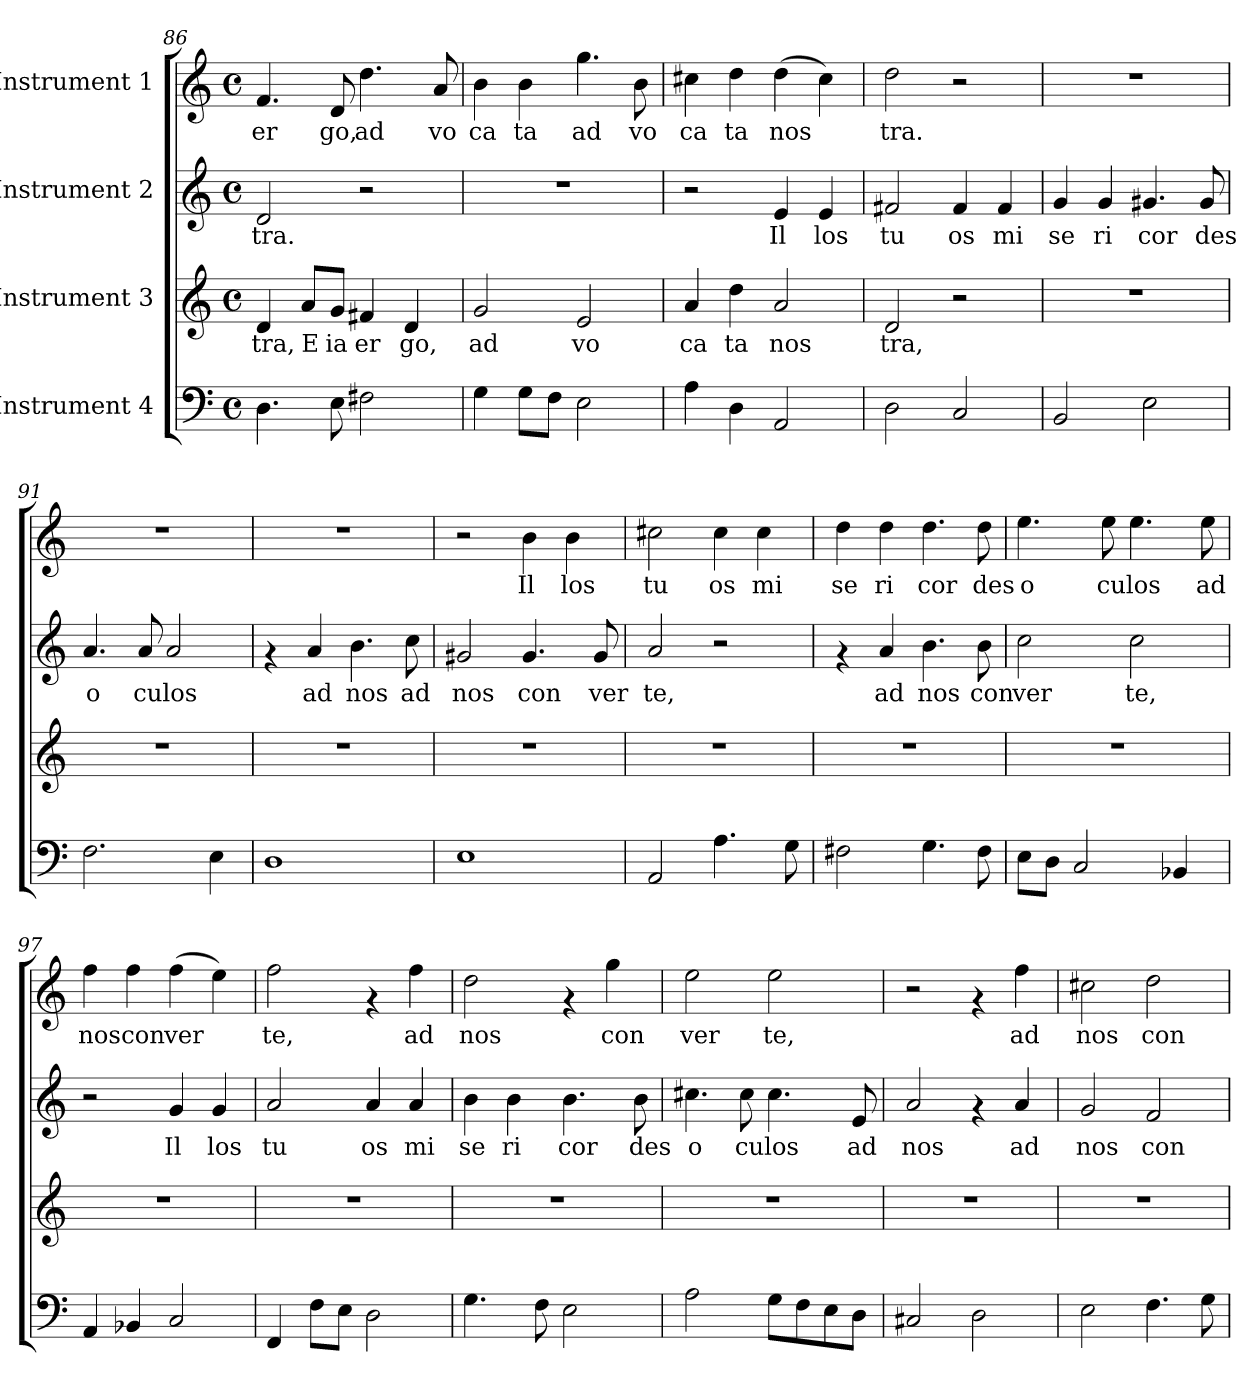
**kern	**kern	**text	**kern	**text	**kern	**text
*part4	*part3	*part3	*part2	*part2	*part1	*part1
*staff4	*staff3	*staff3	*staff2	*staff2	*staff1	*staff1
*I"Instrument 4	*I"Instrument 3	*	*I"Instrument 2	*	*I"Instrument 1	*
*clefF4	*clefG2	*	*clefG2	*	*clefG2	*
*k[]	*k[]	*	*k[]	*	*k[]	*
*C:	*C:	*	*C:	*	*C:	*
*M4/4	*M4/4	*	*M4/4	*	*M4/4	*
*met(c)	*met(c)	*	*met(c)	*	*met(c)	*
=86	=86	=86	=86	=86	=86	=86
!	!	!LO:LY:b	!	!LO:LY:b	!	!LO:LY:b
4.D\	4d/	tra,	2d/	tra.	4.f/	er
!	!	!LO:LY:b	!	!	!	!
.	8a/L	E	.	.	.	.
!	!	!LO:LY:b	!	!	!	!LO:LY:b
8E\	8g/J	ia	.	.	8d/	go,
!	!	!LO:LY:b	!	!	!	!LO:LY:b
2F#X\	4f#X/	er	2r	.	4.dd\	ad
!	!	!LO:LY:b	!	!	!	!
.	4d/	go,	.	.	.	.
!	!	!	!	!	!	!LO:LY:b
.	.	.	.	.	8a/	vo
=87	=87	=87	=87	=87	=87	=87
!	!	!LO:LY:b	!	!	!	!LO:LY:b
4G\	2g/	ad	1r	.	4b\	ca
!	!	!	!	!	!	!LO:LY:b
8G\L	.	.	.	.	4b\	ta
8F\J	.	.	.	.	.	.
!	!	!LO:LY:b	!	!	!	!LO:LY:b
2E\	2e/	vo	.	.	4.gg\	ad
!	!	!	!	!	!	!LO:LY:b
.	.	.	.	.	8b\	vo
=88	=88	=88	=88	=88	=88	=88
!	!	!LO:LY:b	!	!	!	!LO:LY:b
4A\	4a/	ca	2r	.	4cc#X\	ca
!	!	!LO:LY:b	!	!	!	!LO:LY:b
4D\	4dd\	ta	.	.	4dd\	ta
!	!	!LO:LY:b	!	!LO:LY:b	!	!LO:LY:b
2AA/	2a/	nos	4e/	Il	(>4dd\	nos
!	!	!	!	!LO:LY:b	!	!LO:LY:b
.	.	.	4e/	los	4cc#\)	.
=89	=89	=89	=89	=89	=89	=89
!	!	!LO:LY:b	!	!LO:LY:b	!	!LO:LY:b
2D\	2d/	tra,	2f#X/	tu	2dd\	tra.
!	!	!	!	!LO:LY:b	!	!
2C/	2r	.	4f#/	os	2r	.
!	!	!	!	!LO:LY:b	!	!
.	.	.	4f#/	mi	.	.
!!LO:PB:g=z
=90	=90	=90	=90	=90	=90	=90
!	!	!	!	!LO:LY:b	!	!
2BB/	1r	.	4g/	se	1r	.
!	!	!	!	!LO:LY:b	!	!
.	.	.	4g/	ri	.	.
!	!	!	!	!LO:LY:b	!	!
2E\	.	.	4.g#X/	cor	.	.
!	!	!	!	!LO:LY:b	!	!
.	.	.	8g#/	des	.	.
=91	=91	=91	=91	=91	=91	=91
!	!	!	!	!LO:LY:b	!	!
2.F\	1r	.	4.a/	o	1r	.
!	!	!	!	!LO:LY:b	!	!
.	.	.	8a/	culos	.	.
!	!	!	!	!LO:LY:b	!	!
.	.	.	2a/	.	.	.
4E\	.	.	.	.	.	.
=92	=92	=92	=92	=92	=92	=92
1D	1r	.	4rf	.	1r	.
!	!	!	!	!LO:LY:b	!	!
.	.	.	4a/	ad	.	.
!	!	!	!	!LO:LY:b	!	!
.	.	.	4.b\	nos	.	.
!	!	!	!	!LO:LY:b	!	!
.	.	.	8cc\	ad	.	.
=93	=93	=93	=93	=93	=93	=93
!	!	!	!	!LO:LY:b	!	!
1E	1r	.	2g#X/	nos	2r	.
!	!	!	!	!LO:LY:b	!	!LO:LY:b
.	.	.	4.g#/	con	4b\	Il
!	!	!	!	!	!	!LO:LY:b
.	.	.	.	.	4b\	los
!	!	!	!	!LO:LY:b	!	!
.	.	.	8g#/	ver	.	.
=94	=94	=94	=94	=94	=94	=94
!	!	!	!	!LO:LY:b	!	!LO:LY:b
2AA/	1r	.	2a/	te,	2cc#X\	tu
!	!	!	!	!	!	!LO:LY:b
4.A\	.	.	2r	.	4cc#\	os
!	!	!	!	!	!	!LO:LY:b
.	.	.	.	.	4cc#\	mi
8G\	.	.	.	.	.	.
=95	=95	=95	=95	=95	=95	=95
!	!	!	!	!	!	!LO:LY:b
2F#X\	1r	.	4rf	.	4dd\	se
!	!	!	!	!LO:LY:b	!	!LO:LY:b
.	.	.	4a/	ad	4dd\	ri
!	!	!	!	!LO:LY:b	!	!LO:LY:b
4.G\	.	.	4.b\	nos	4.dd\	cor
!	!	!	!	!LO:LY:b	!	!LO:LY:b
8F#\	.	.	8b\	con	8dd\	des
!!LO:PB:g=z
=96	=96	=96	=96	=96	=96	=96
!	!	!	!	!LO:LY:b	!	!LO:LY:b
8E\L	1r	.	2cc\	ver	4.ee\	o
8D\J	.	.	.	.	.	.
2C/	.	.	.	.	.	.
!	!	!	!	!	!	!LO:LY:b
.	.	.	.	.	8ee\	culos
!	!	!	!	!LO:LY:b	!	!LO:LY:b
.	.	.	2cc\	te,	4.ee\	.
4BB-X/	.	.	.	.	.	.
!	!	!	!	!	!	!LO:LY:b
.	.	.	.	.	8ee\	ad
=97	=97	=97	=97	=97	=97	=97
!	!	!	!	!	!	!LO:LY:b
4AA/	1r	.	2r	.	4ff\	nos
!	!	!	!	!	!	!LO:LY:b
4BB-X/	.	.	.	.	4ff\	con
!	!	!	!	!LO:LY:b	!	!LO:LY:b
2C/	.	.	4g/	Il	(>4ff\	ver
!	!	!	!	!LO:LY:b	!	!LO:LY:b
.	.	.	4g/	los	4ee\)	.
=98	=98	=98	=98	=98	=98	=98
!	!	!	!	!LO:LY:b	!	!LO:LY:b
4FF/	1r	.	2a/	tu	2ff\	te,
8F\L	.	.	.	.	.	.
8E\J	.	.	.	.	.	.
!	!	!	!	!LO:LY:b	!	!
2D\	.	.	4a/	os	4rf	.
!	!	!	!	!LO:LY:b	!	!LO:LY:b
.	.	.	4a/	mi	4ff\	ad
=99	=99	=99	=99	=99	=99	=99
!	!	!	!	!LO:LY:b	!	!LO:LY:b
4.G\	1r	.	4b\	se	2dd\	nos
!	!	!	!	!LO:LY:b	!	!
.	.	.	4b\	ri	.	.
8F\	.	.	.	.	.	.
!	!	!	!	!LO:LY:b	!	!
2E\	.	.	4.b\	cor	4rf	.
!	!	!	!	!	!	!LO:LY:b
.	.	.	.	.	4gg\	con
!	!	!	!	!LO:LY:b	!	!
.	.	.	8b\	des	.	.
=100	=100	=100	=100	=100	=100	=100
!	!	!	!	!LO:LY:b	!	!LO:LY:b
2A\	1r	.	4.cc#X\	o	2ee\	ver
!	!	!	!	!LO:LY:b	!	!
.	.	.	8cc#\	culos	.	.
!	!	!	!	!LO:LY:b	!	!LO:LY:b
8G\L	.	.	4.cc#\	.	2ee\	te,
8F\	.	.	.	.	.	.
8E\	.	.	.	.	.	.
!	!	!	!	!LO:LY:b	!	!
8D\J	.	.	8e/	ad	.	.
=101	=101	=101	=101	=101	=101	=101
!	!	!	!	!LO:LY:b	!	!
2C#X/	1r	.	2a/	nos	2r	.
2D\	.	.	4rf	.	4rf	.
!	!	!	!	!LO:LY:b	!	!LO:LY:b
.	.	.	4a/	ad	4ff\	ad
!!LO:LB:g=z
=102	=102	=102	=102	=102	=102	=102
!	!	!	!	!LO:LY:b	!	!LO:LY:b
2E\	1r	.	2g/	nos	2cc#X\	nos
!	!	!	!	!LO:LY:b	!	!LO:LY:b
4.F\	.	.	2f/	con	2dd\	con
8G\	.	.	.	.	.	.
=	=	=	=	=	=	=
*-	*-	*-	*-	*-	*-	*-
